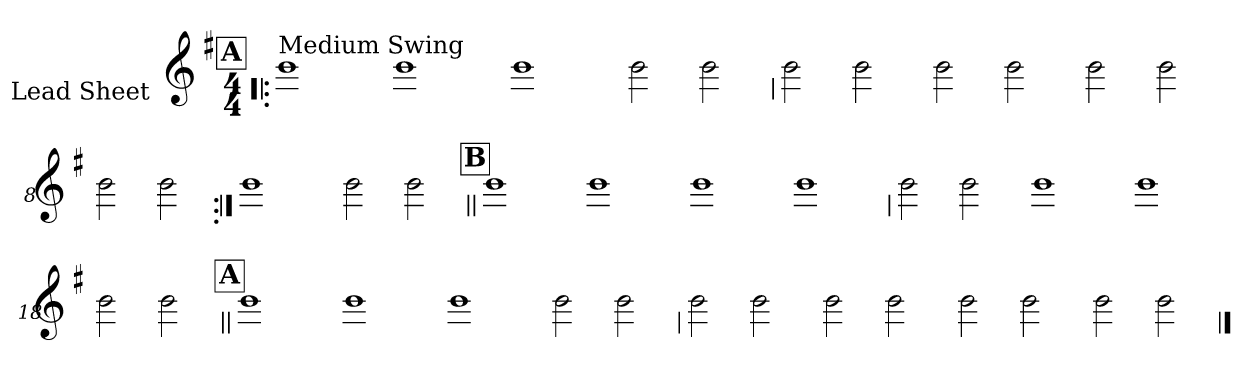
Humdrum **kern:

**kern
*part1
*staff1
*I"Lead Sheet
*stria0
*clefG2
*k[f#]
*G:
*M4/4
!!LO:REH:place=s1:a:t=A
=1!|:
!LO:TX:a:t=Medium Swing
1b
=2-
1b
=3-
1b
=4-
2b
2b
!!LO:LB:g=z
=5
2b
2b
=6-
2b
2b
=7-
2b
2b
=8-
2b
2b
!!LO:LB:g=z
=9:|!
1b
=10-
2b
2b
!!LO:LB:g=z
!!LO:REH:place=s1:a:t=B
=11||
1b
=12-
1b
=13-
1b
=14-
1b
!!LO:LB:g=z
=15
2b
2b
=16-
1b
=17-
1b
=18-
2b
2b
!!LO:LB:g=z
!!LO:REH:place=s1:a:t=A
=19||
1b
=20-
1b
=21-
1b
=22-
2b
2b
!!LO:LB:g=z
=23
2b
2b
=24-
2b
2b
=25-
2b
2b
=26-
2b
2b
==
*-
